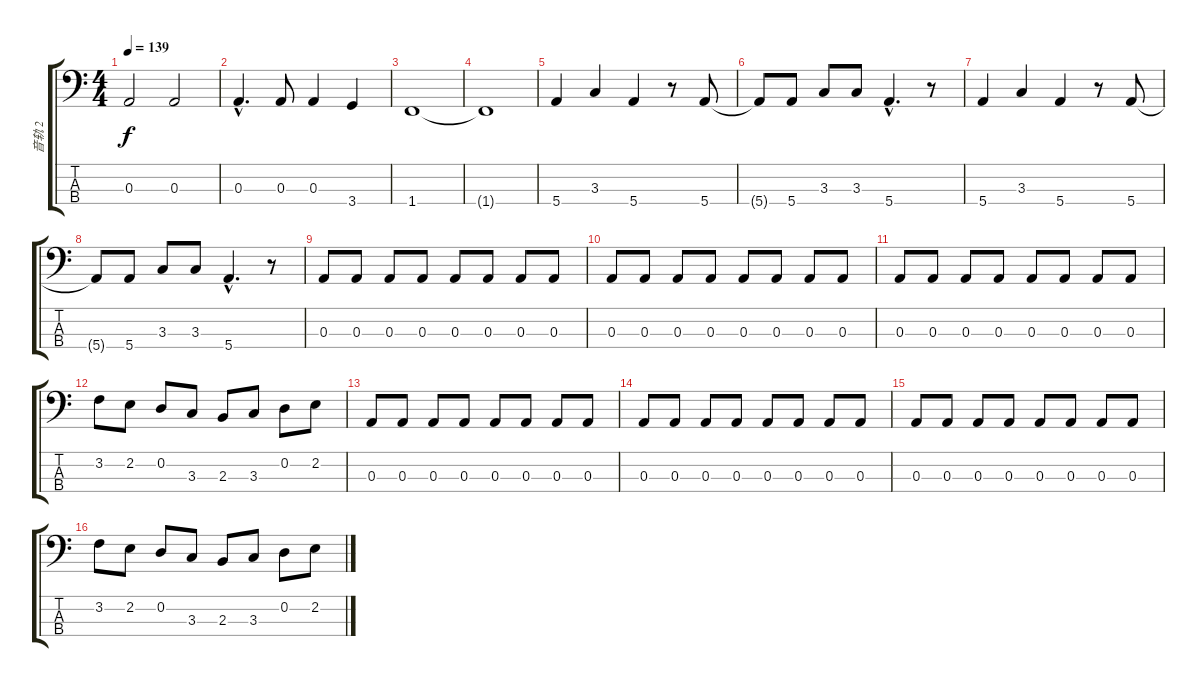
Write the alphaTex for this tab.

\track ("音轨 2" "音轨 2") {instrument electricbassfinger}
\staff {score tabs}
\tuning (G2 D2 A1 E1) {hide}
\ts (4 4)
\tempo 139
\clef f4
\ks c
0.3.2{dy f} 0.3.2 |
0.3{hac}.4{d} 0.3.8 0.3.4 3.4.4 |
1.4.1 |
1.4{t}.1 |
5.4.4 3.3.4 5.4.4 r.8 5.4.8 |
5.4{t}.8 5.4.8 3.3.8 3.3.8 5.4{hac}.4{d} r.8 |
5.4.4 3.3.4 5.4.4 r.8 5.4.8 |
5.4{t}.8 5.4.8 3.3.8 3.3.8 5.4{hac}.4{d} r.8 |
0.3.8 0.3.8 0.3.8 0.3.8 0.3.8 0.3.8 0.3.8 0.3.8 |
0.3.8 0.3.8 0.3.8 0.3.8 0.3.8 0.3.8 0.3.8 0.3.8 |
0.3.8 0.3.8 0.3.8 0.3.8 0.3.8 0.3.8 0.3.8 0.3.8 |
3.2.8 2.2.8 0.2.8 3.3.8 2.3.8 3.3.8 0.2.8 2.2.8 |
0.3.8 0.3.8 0.3.8 0.3.8 0.3.8 0.3.8 0.3.8 0.3.8 |
0.3.8 0.3.8 0.3.8 0.3.8 0.3.8 0.3.8 0.3.8 0.3.8 |
0.3.8 0.3.8 0.3.8 0.3.8 0.3.8 0.3.8 0.3.8 0.3.8 |
3.2.8 2.2.8 0.2.8 3.3.8 2.3.8 3.3.8 0.2.8 2.2.8
